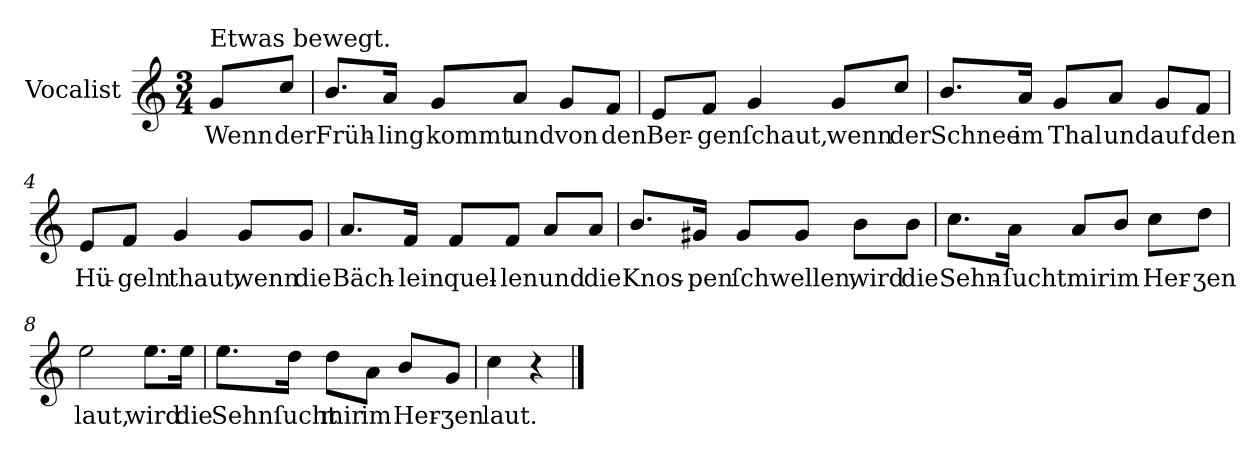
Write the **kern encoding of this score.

**kern	**text
*part1	*part1
*staff1	*staff1
*I"Vocalist	*
*k[]	*
*C:	*
*M3/4	*
=	=
!LO:TX:a:t=Etwas bewegt.	!
8gL	Wenn
8ccJ	der
=1	=1
8.b/L	Früh-
16aJk	-ling
8gL	kommt
8aJ	und
8gL	von
8fJ	den
=2	=2
8eL	Ber-
8fJ	-gen
4g	ſchaut,
8gL	wenn
8ccJ	der
=3	=3
8.b/L	Schnee
16aJk	im
8gL	Thal
8aJ	und
8gL	auf
8fJ	den
=4	=4
8eL	Hü-
8fJ	-geln
4g	thaut,
8gL	wenn
8gJ	die
=5	=5
8.aL	Bäch-
16fJk	-lein
8fL	quel-
8fJ	-len
8aL	und
8aJ	die
=6	=6
8.b/L	Knos-
16g#XJk	-pen
8g#L	ſchwellen,
8g#J	.
8bL	wird
8bJ	die
=7	=7
8.ccL	Sehn-
16aJk	-ſucht
8aL	mir
8bJ	im
8ccL	Her-
8ddJ	-ʒen
=8	=8
2ee	laut,
8.eeL	wird
16eeJk	die
=9	=9
8.eeL	Sehnſucht
16ddJk	.
8ddL	mir
8aJ	im
8b/L	Her-
8gJ	-ʒen
=10	=10
4cc	laut.
4r	.
==	==
*-	*-
